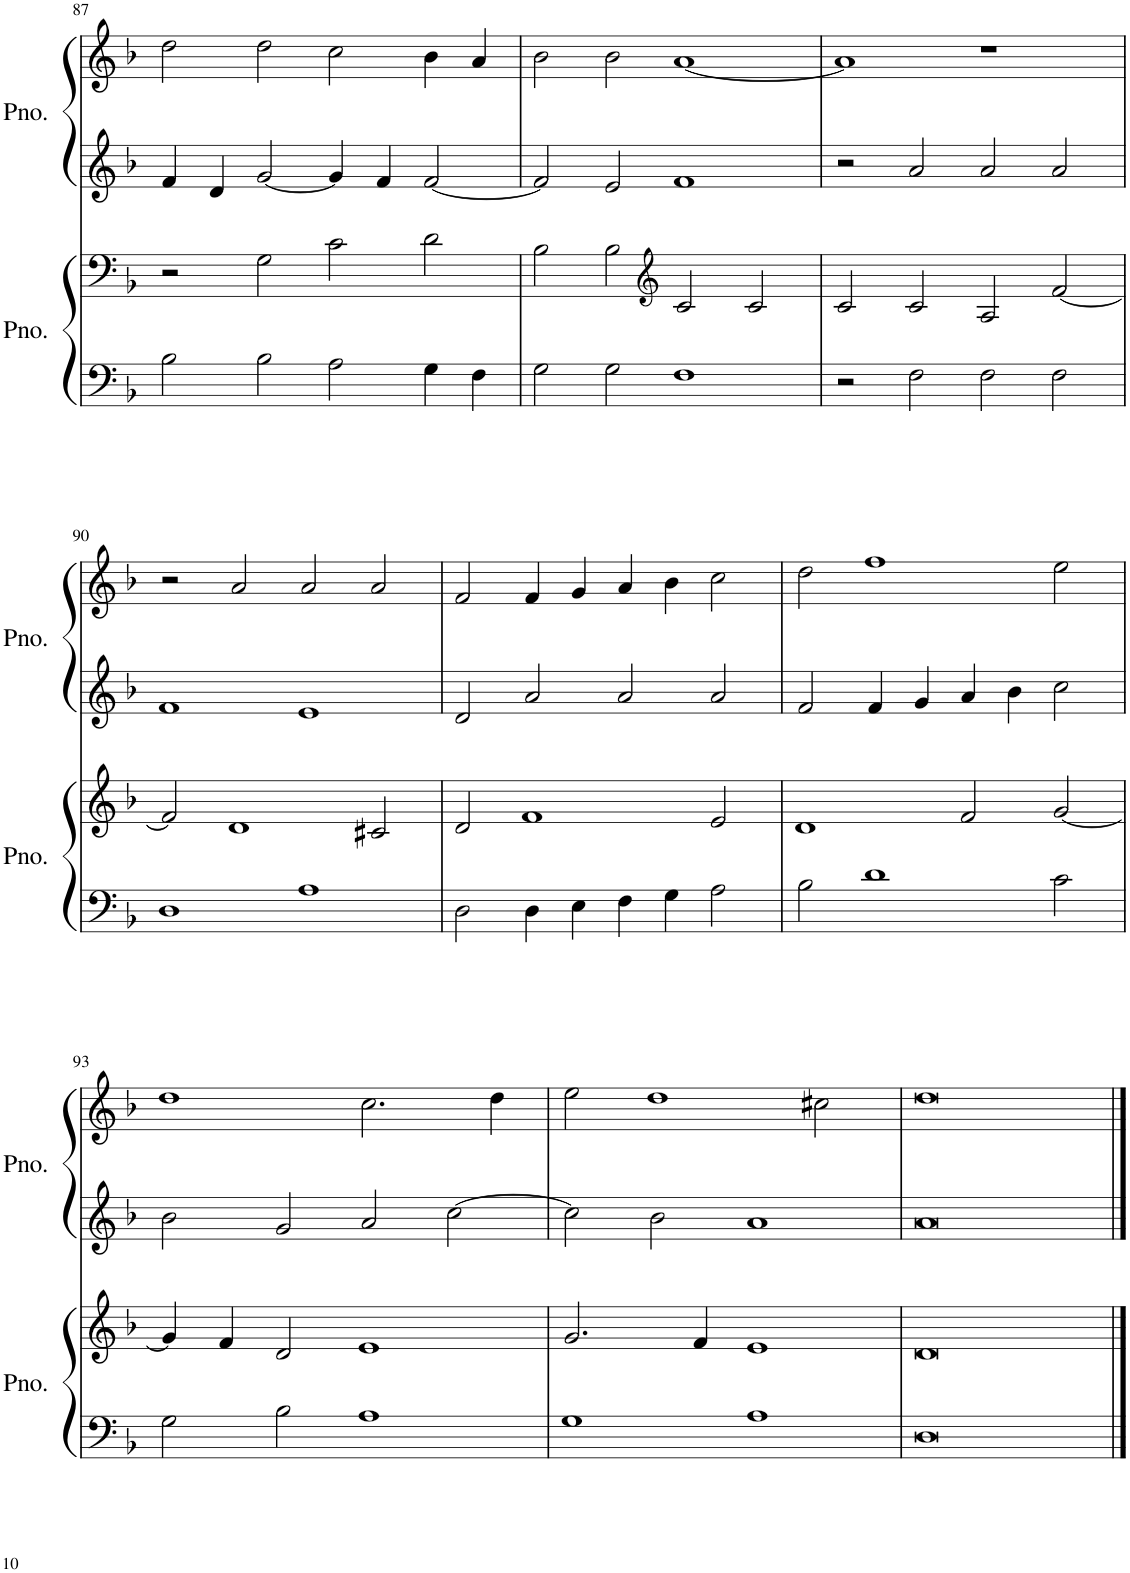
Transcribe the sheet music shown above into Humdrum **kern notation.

**kern	**kern	**kern	**kern
*part2	*part2	*part1	*part1
*staff4	*staff3	*staff2	*staff1
*I"Piano	*	*I"Piano	*
*I'Pno.	*	*I'Pno.	*
!!LO:PB:g=z
*clefF4	*clefF4	*clefG2	*clefG2
*k[b-]	*k[b-]	*k[b-]	*k[b-]
*M4/2	*M4/2	*M4/2	*M4/2
=87	=87	=87	=87
2B-\	2r	4f/	2dd\
.	.	4d/	.
2B-\	2G\	[2g/	2dd\
2A\	2c\	4g/]	2cc\
.	.	4f/	.
4G\	2d\	[2f/	4b-\
4F\	.	.	4a/
=88	=88	=88	=88
2G\	2B-\	2f/]	2b-\
2G\	2B-\	2e/	2b-\
*	*clefG2	*	*
1F	2c/	1f	[1a
.	2c/	.	.
=89	=89	=89	=89
2r	2c/	2r	1a]
2F\	2c/	2a/	.
2F\	2A/	2a/	1r
2F\	[2f/	2a/	.
!!LO:LB:g=z
=90	=90	=90	=90
1D	2f/]	1f	2r
.	1d	.	2a/
1A	.	1e	2a/
.	2c#X/	.	2a/
=91	=91	=91	=91
2D\	2d/	2d/	2f/
4D\	1f	2a/	4f/
4E\	.	.	4g/
4F\	.	2a/	4a/
4G\	.	.	4b-\
2A\	2e/	2a/	2cc\
=92	=92	=92	=92
2B-\	1d	2f/	2dd\
1d	.	4f/	1ff
.	.	4g/	.
.	2f/	4a/	.
.	.	4b-\	.
2c\	[2g/	2cc\	2ee\
!!LO:LB:g=z
=93	=93	=93	=93
2G\	4g/]	2b-\	1dd
.	4f/	.	.
2B-\	2d/	2g/	.
1A	1e	2a/	2.cc\
.	.	[2cc\	.
.	.	.	4dd\
=94	=94	=94	=94
1G	2.g/	2cc\]	2ee\
.	.	2b-\	1dd
.	4f/	.	.
1A	1e	1a	.
.	.	.	2cc#X\
=95	=95	=95	=95
0D	0d	0a	0dd
==	==	==	==
*-	*-	*-	*-
